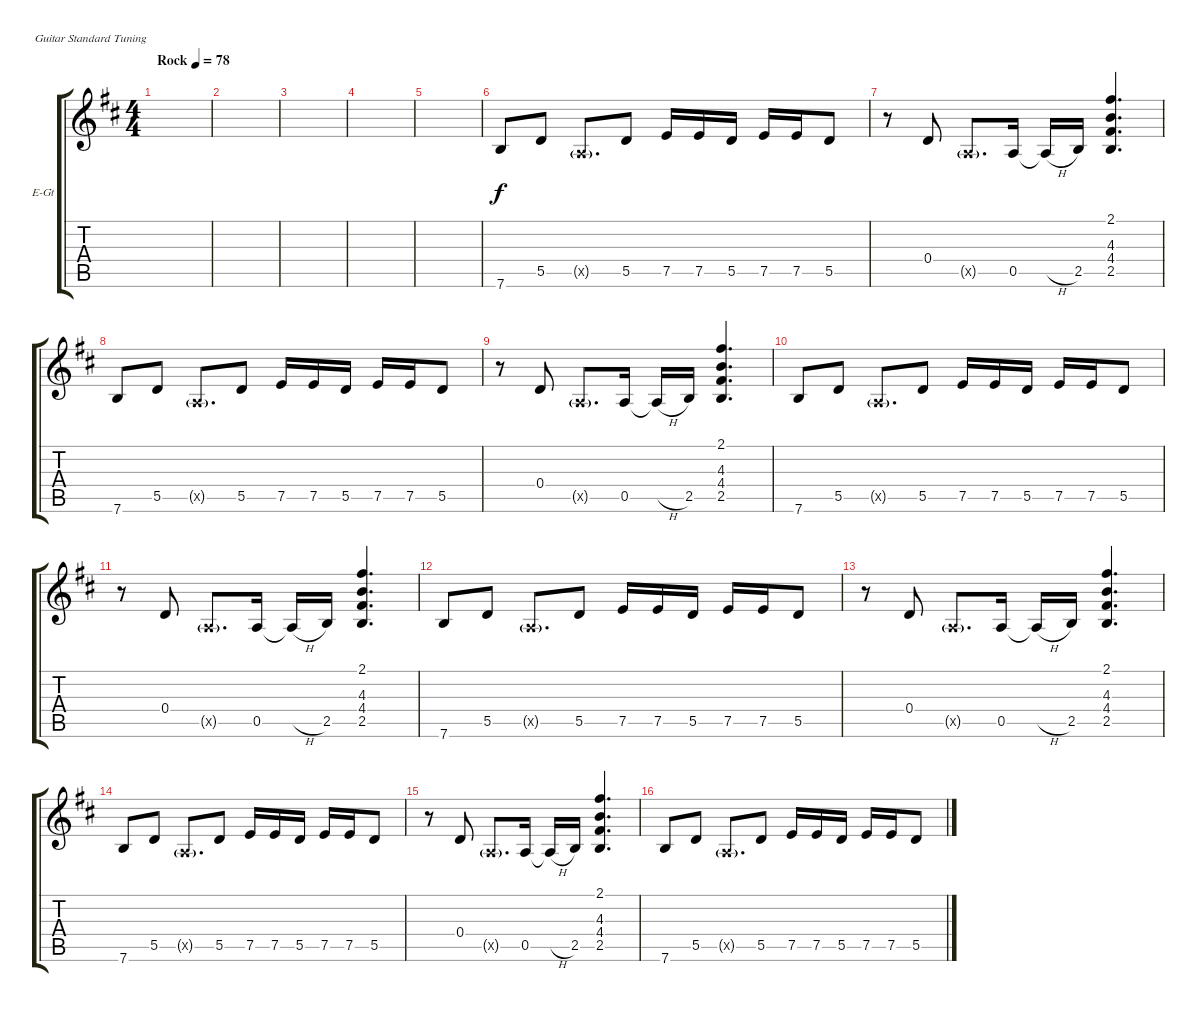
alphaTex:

\defaultSystemsLayout 4
\bracketExtendMode groupsimilarinstruments
\firstSystemTrackNameOrientation horizontal
\otherSystemsTrackNameOrientation horizontal
\track ("Electric Guitar Accom." "E-Gt") {instrument overdrivenguitar}
\staff {score tabs}
\tuning (E4 B3 G3 D3 A2 E2)
\ts (4 4)
\tempo (78 "Rock")
\clef g2
\ks bminor
|
|
|
|
|
7.6.8 5.5.8 0.5{g x}.8{d} 5.5.8 7.5.16 7.5.16 5.5.16 7.5.16 7.5.16 5.5.8 |
r.8 0.4.8 0.5{g x}.8{d} 0.5.16 0.5{h t}.16 2.5.16 (2.5 4.4 4.3 2.1).4{d} |
7.6.8 5.5.8 0.5{g x}.8{d} 5.5.8 7.5.16 7.5.16 5.5.16 7.5.16 7.5.16 5.5.8 |
r.8 0.4.8 0.5{g x}.8{d} 0.5.16 0.5{h t}.16 2.5.16 (2.5 4.4 4.3 2.1).4{d} |
7.6.8 5.5.8 0.5{g x}.8{d} 5.5.8 7.5.16 7.5.16 5.5.16 7.5.16 7.5.16 5.5.8 |
r.8 0.4.8 0.5{g x}.8{d} 0.5.16 0.5{h t}.16 2.5.16 (2.5 4.4 4.3 2.1).4{d} |
7.6.8 5.5.8 0.5{g x}.8{d} 5.5.8 7.5.16 7.5.16 5.5.16 7.5.16 7.5.16 5.5.8 |
r.8 0.4.8 0.5{g x}.8{d} 0.5.16 0.5{h t}.16 2.5.16 (2.5 4.4 4.3 2.1).4{d} |
7.6.8 5.5.8 0.5{g x}.8{d} 5.5.8 7.5.16 7.5.16 5.5.16 7.5.16 7.5.16 5.5.8 |
r.8 0.4.8 0.5{g x}.8{d} 0.5.16 0.5{h t}.16 2.5.16 (2.5 4.4 4.3 2.1).4{d} |
7.6.8 5.5.8 0.5{g x}.8{d} 5.5.8 7.5.16 7.5.16 5.5.16 7.5.16 7.5.16 5.5.8
